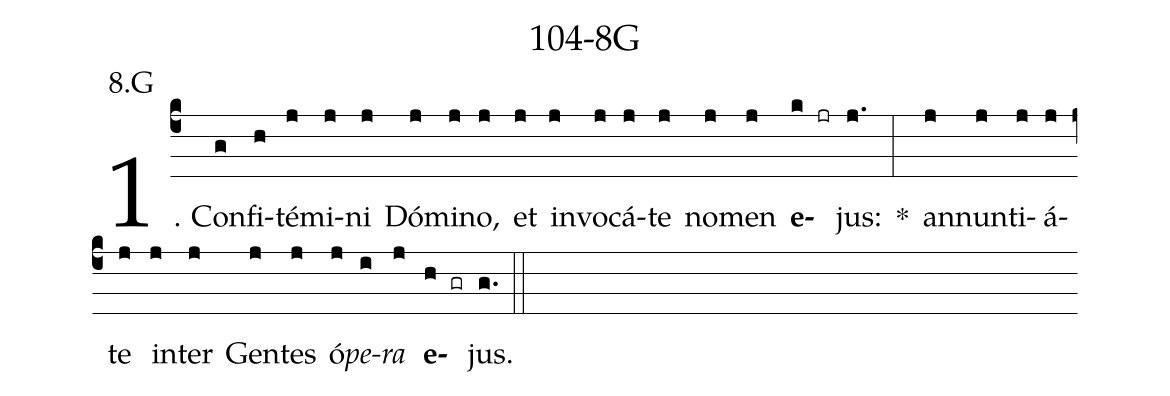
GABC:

name: 104-8G;
annotation: 8.G;
%%
(c4)1. Con(g)fi(h)té(j)mi(j)ni(j) Dó(j)mi(j)no,(j) et(j) in(j)vo(j)cá(j)te(j) no(j)men(j) <b>e</b>(k jr)jus:(j.) *(:) an(j)nun(j)ti(j)á(j)te(j) in(j)ter(j) Gen(j)tes(j) ó(j)<i>pe</i>(i)<i>ra</i>(j) <b>e</b>(h gr)jus.(g.) (::)
